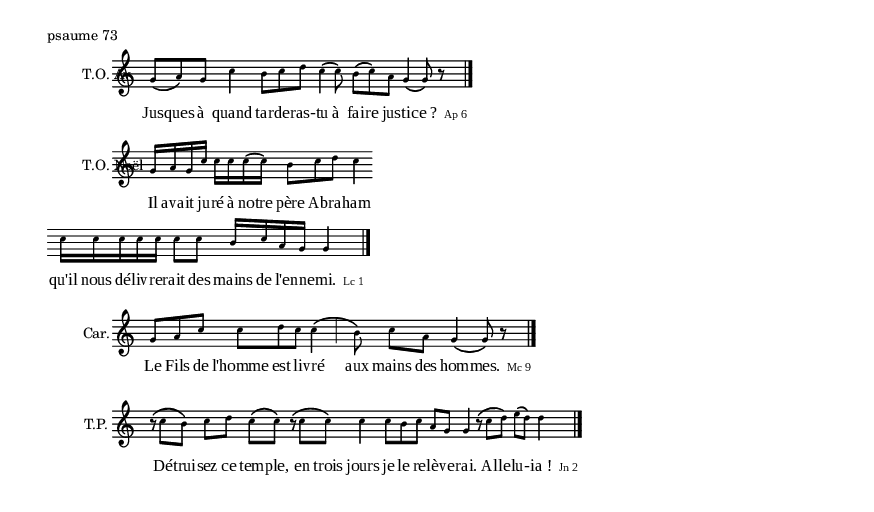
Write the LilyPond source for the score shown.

\version "2.10.0"
\include "definitions.ly"

\markup { psaume 73}

\relative a' { 
	\new Staff {
		\cadenzaOn
		\set Staff.instrumentName = \markup{ \center-align { T.O. Av. } }
		
		\times 2/3 { g8[\( a\) g] } c4 \times 2/3 {b8[ c d]} \times 2/3 { c4\( c8\) } \times 2/3 { b[\( c\) a] } \times 2/3 { g4\( g8\) } r
		
		
		
		\endBar
	}

	\addlyrics {
		Jus -- ques à  quand tar -- de -- ras- -- tu à  fai -- re jus -- ti -- "ce ?"
		\markup { \citation #"Ap 6" } }
	
	
}

\relative a' { 
	\new Staff {
		\cadenzaOn
		\set Staff.instrumentName = \markup{ \center-align { T.O. Noël } }
		g16[ a g c]  c16[ c c\( c\)]  
		\times 2/3 { b8[ c d] }  c4 \indentLine
		\times 2/5 {c16[c c c c]}
		c8[ c]  b16[ c a g]
		g4
		
		\endBar
	}

	\addlyrics {
		Il ava -- it ju -- ré à no -- tre père Ab -- ra -- ham qu'il nous dé -- liv -- rer -- ait des mains de l'e -- nne -- mi.
		\markup { \citation #"Lc 1" } }
	
	
}

\relative a' { 
	\new Staff {
		\cadenzaOn
		\set Staff.instrumentName = \markup{ \center-align {Car.} }
		
		\times 2/3 {g8[ a c]} \times 2/3 { c[ d c] }  \times 2/3 { c4\( \pespace\cesure\pespace b8\) } c[ a] \times 2/3 { g4\( g8\) } r
		
		
		
		\endBar
	}

	\addlyrics {
		Le Fils de l'homme est li -- vré aux mains des hom -- mes. 
		\markup { \citation #"Mc 9" } }
	
	
}
\relative a' { 
	\new Staff {
		\cadenzaOn
		\set Staff.instrumentName = \markup{ \center-align { T.P. } }
		
		\times 2/3 { r8\( c[ b\)] } c[ d] c[\( c\)] \pespace 
		\times 2/3 { r8\( c[ c\)] } c4 \times 2/3 {c8[ b c]} a[ g] g4 
		
\espall
		\times 2/3 { r
8\( c[ d\)] } e[\( d\)] d4 
		
		
		
		\endBar
	}

	\addlyrics {
		Dé -- trui -- sez ce tem -- ple, en trois jours je le re -- lè -- ve -- rai. Al -- le -- lu -- - -- "ia !"
		\markup { \citation #"Jn 2" } }
	
	
}








